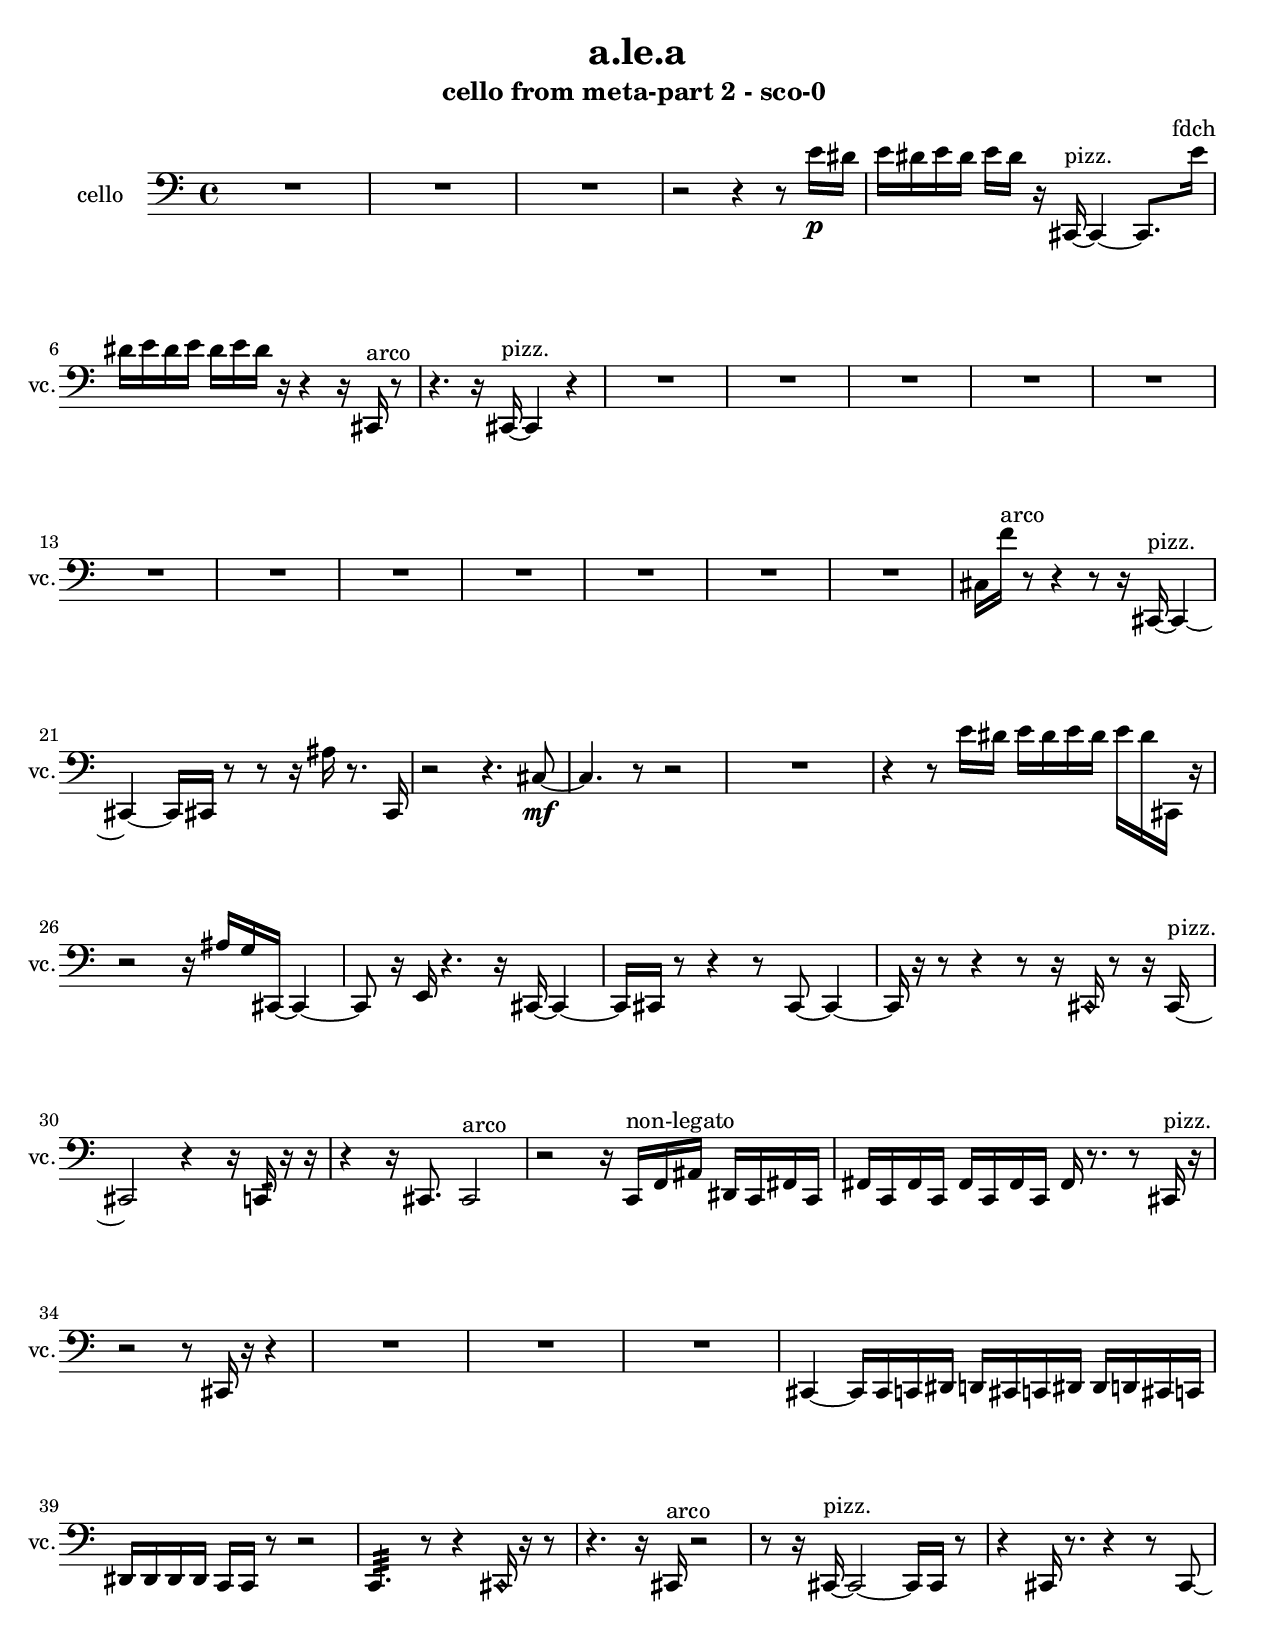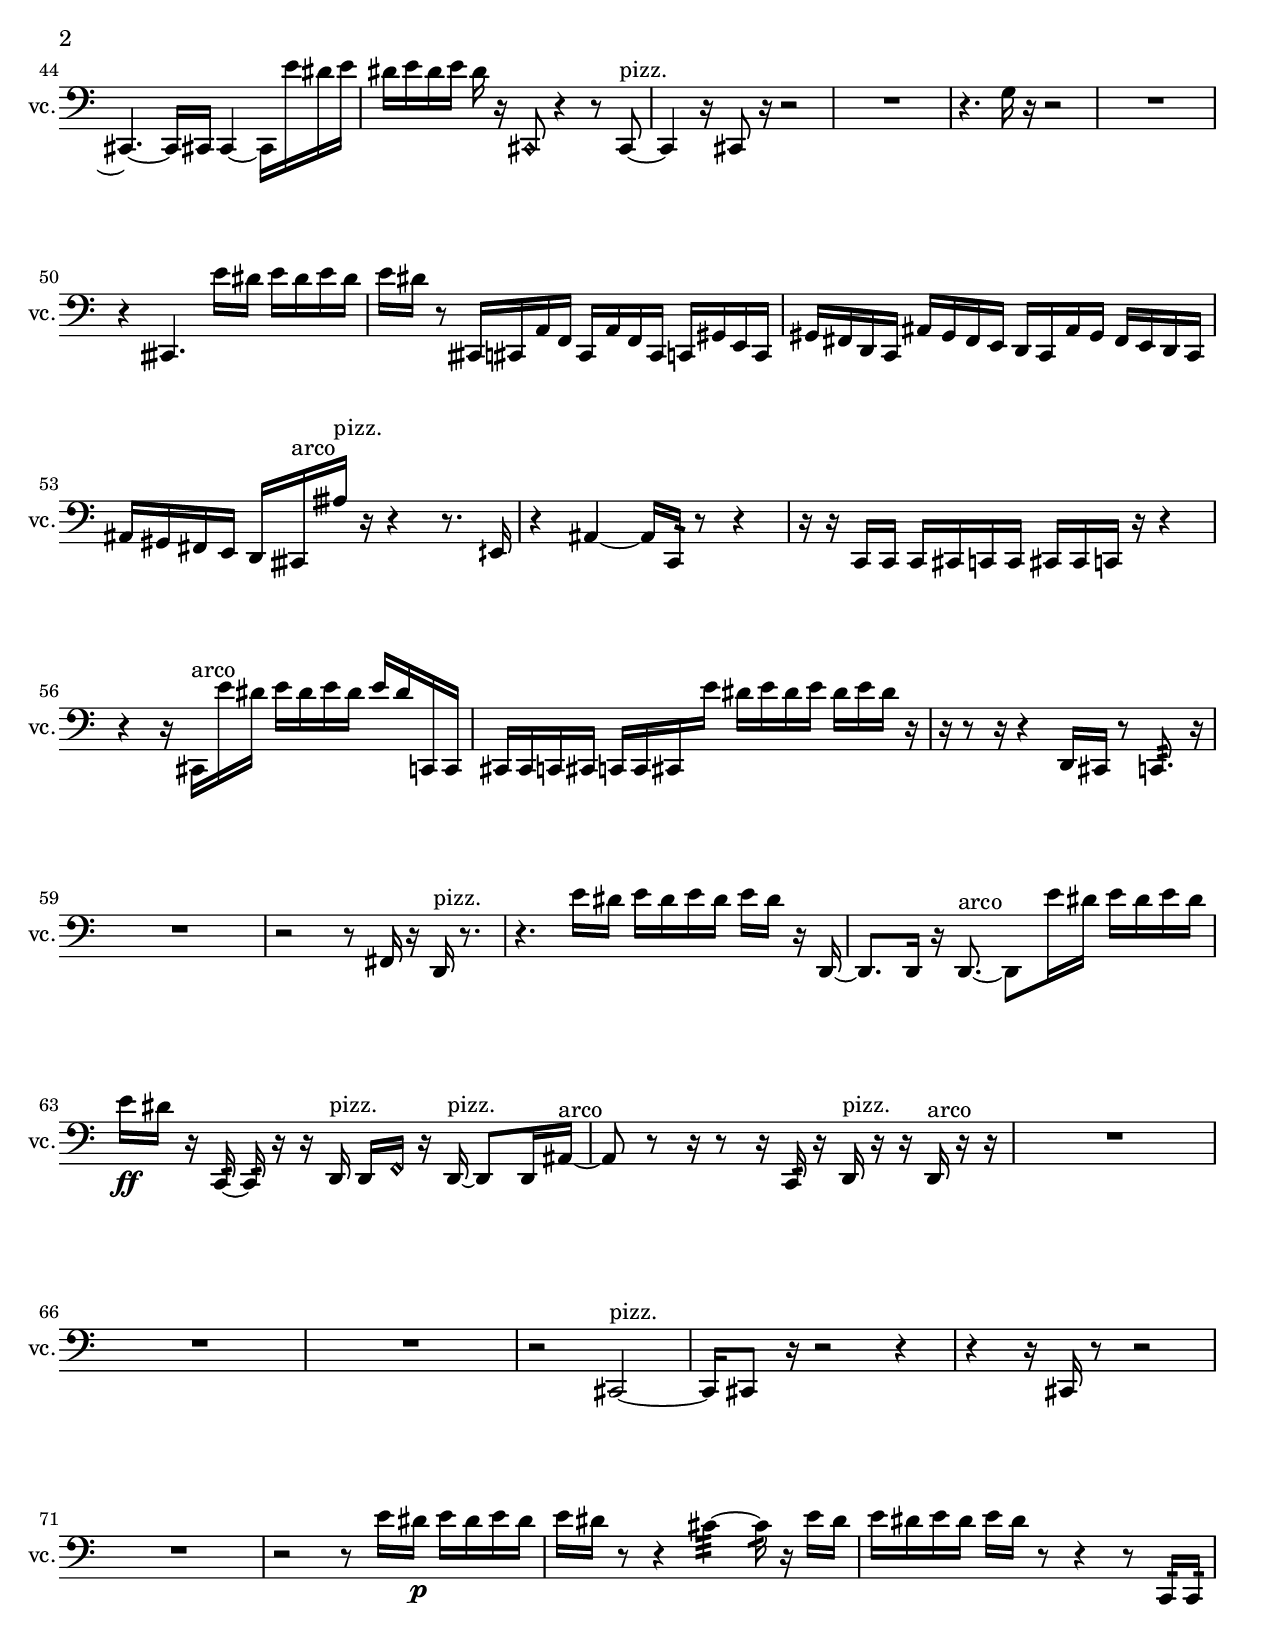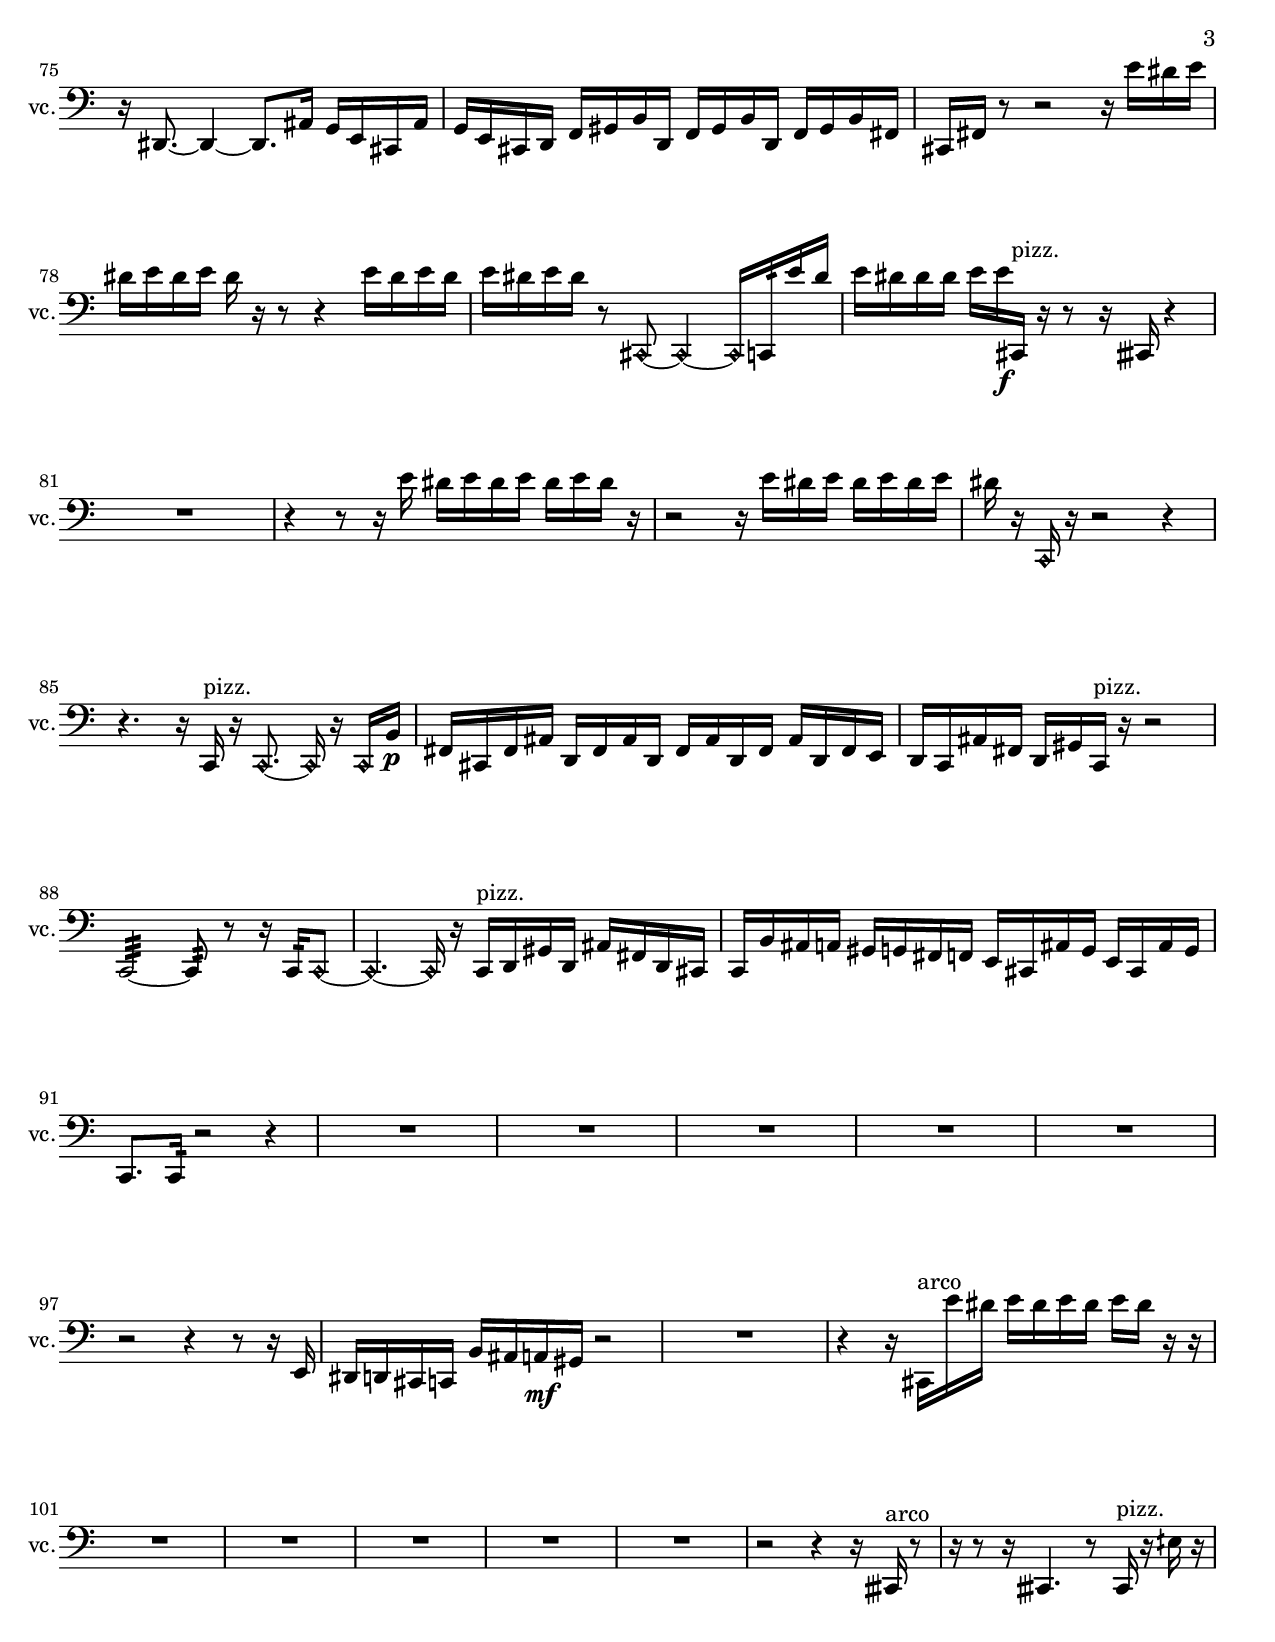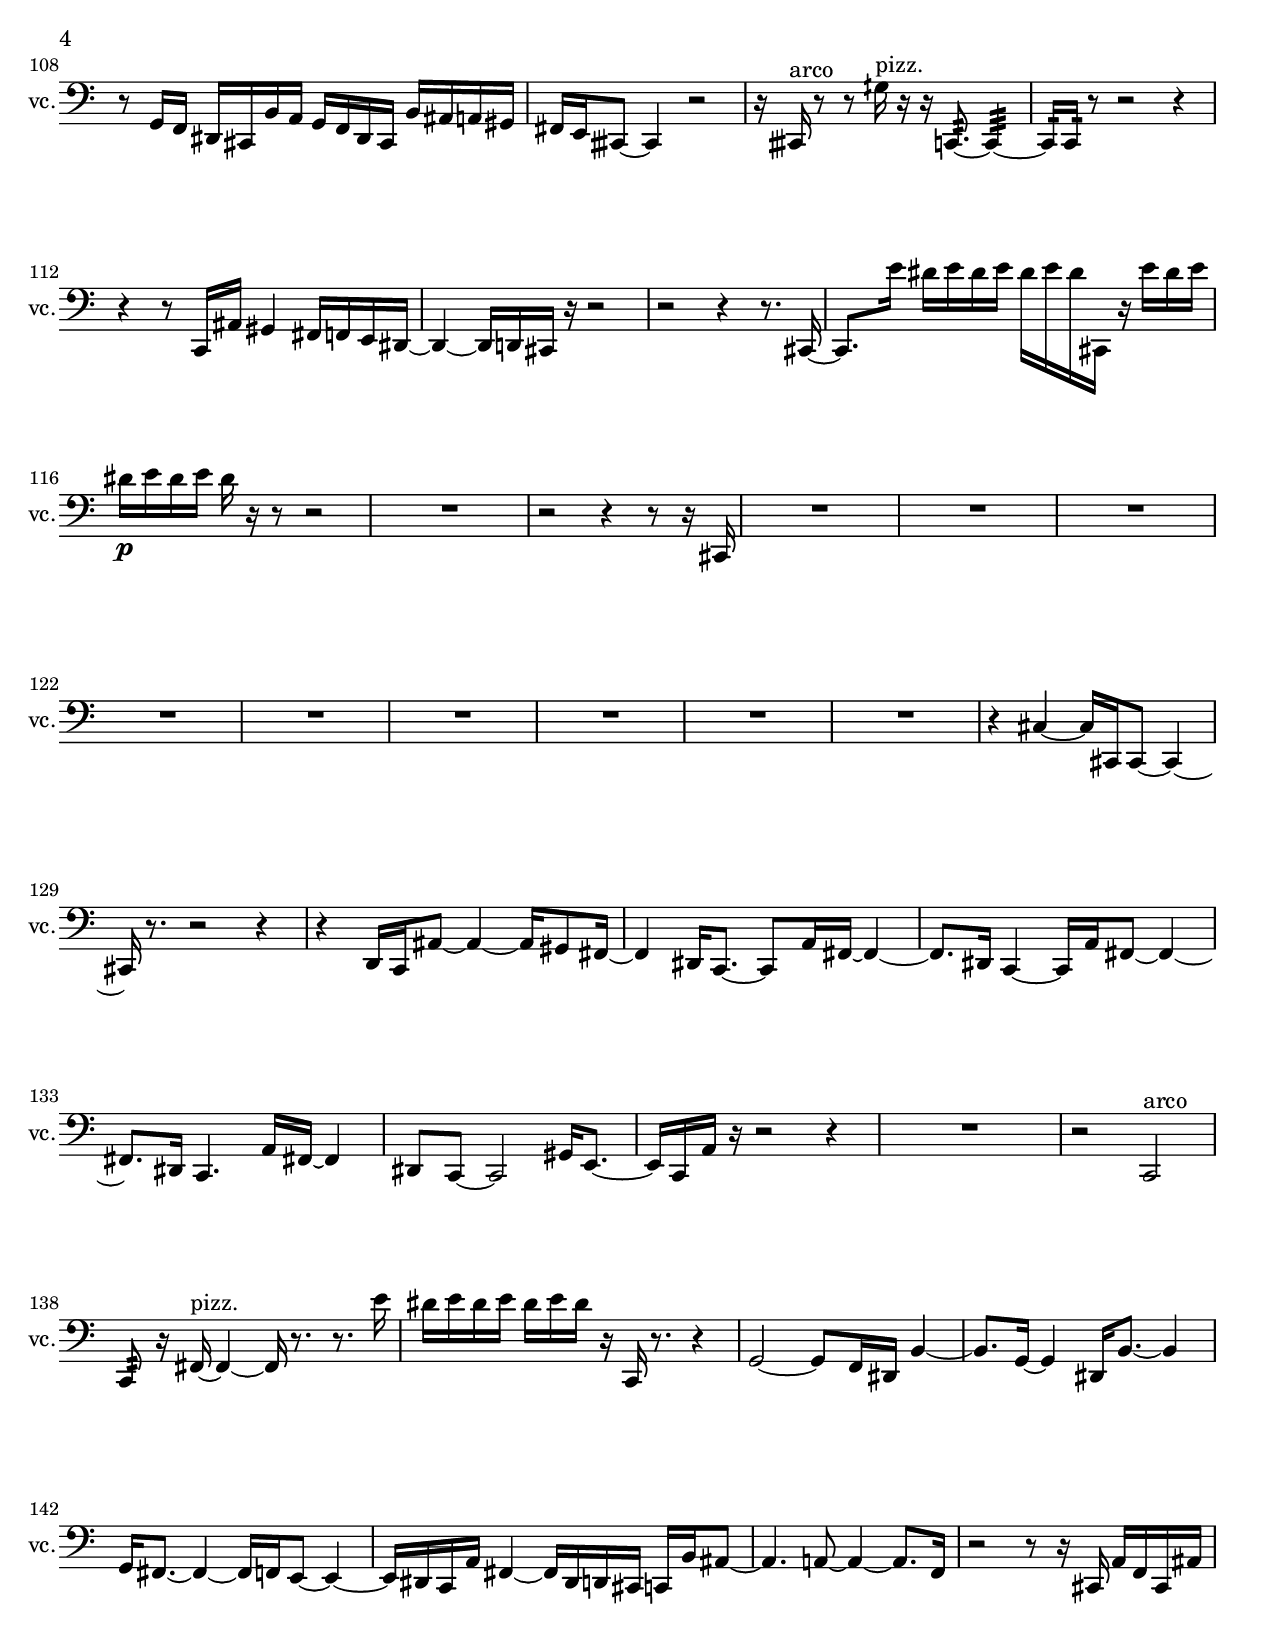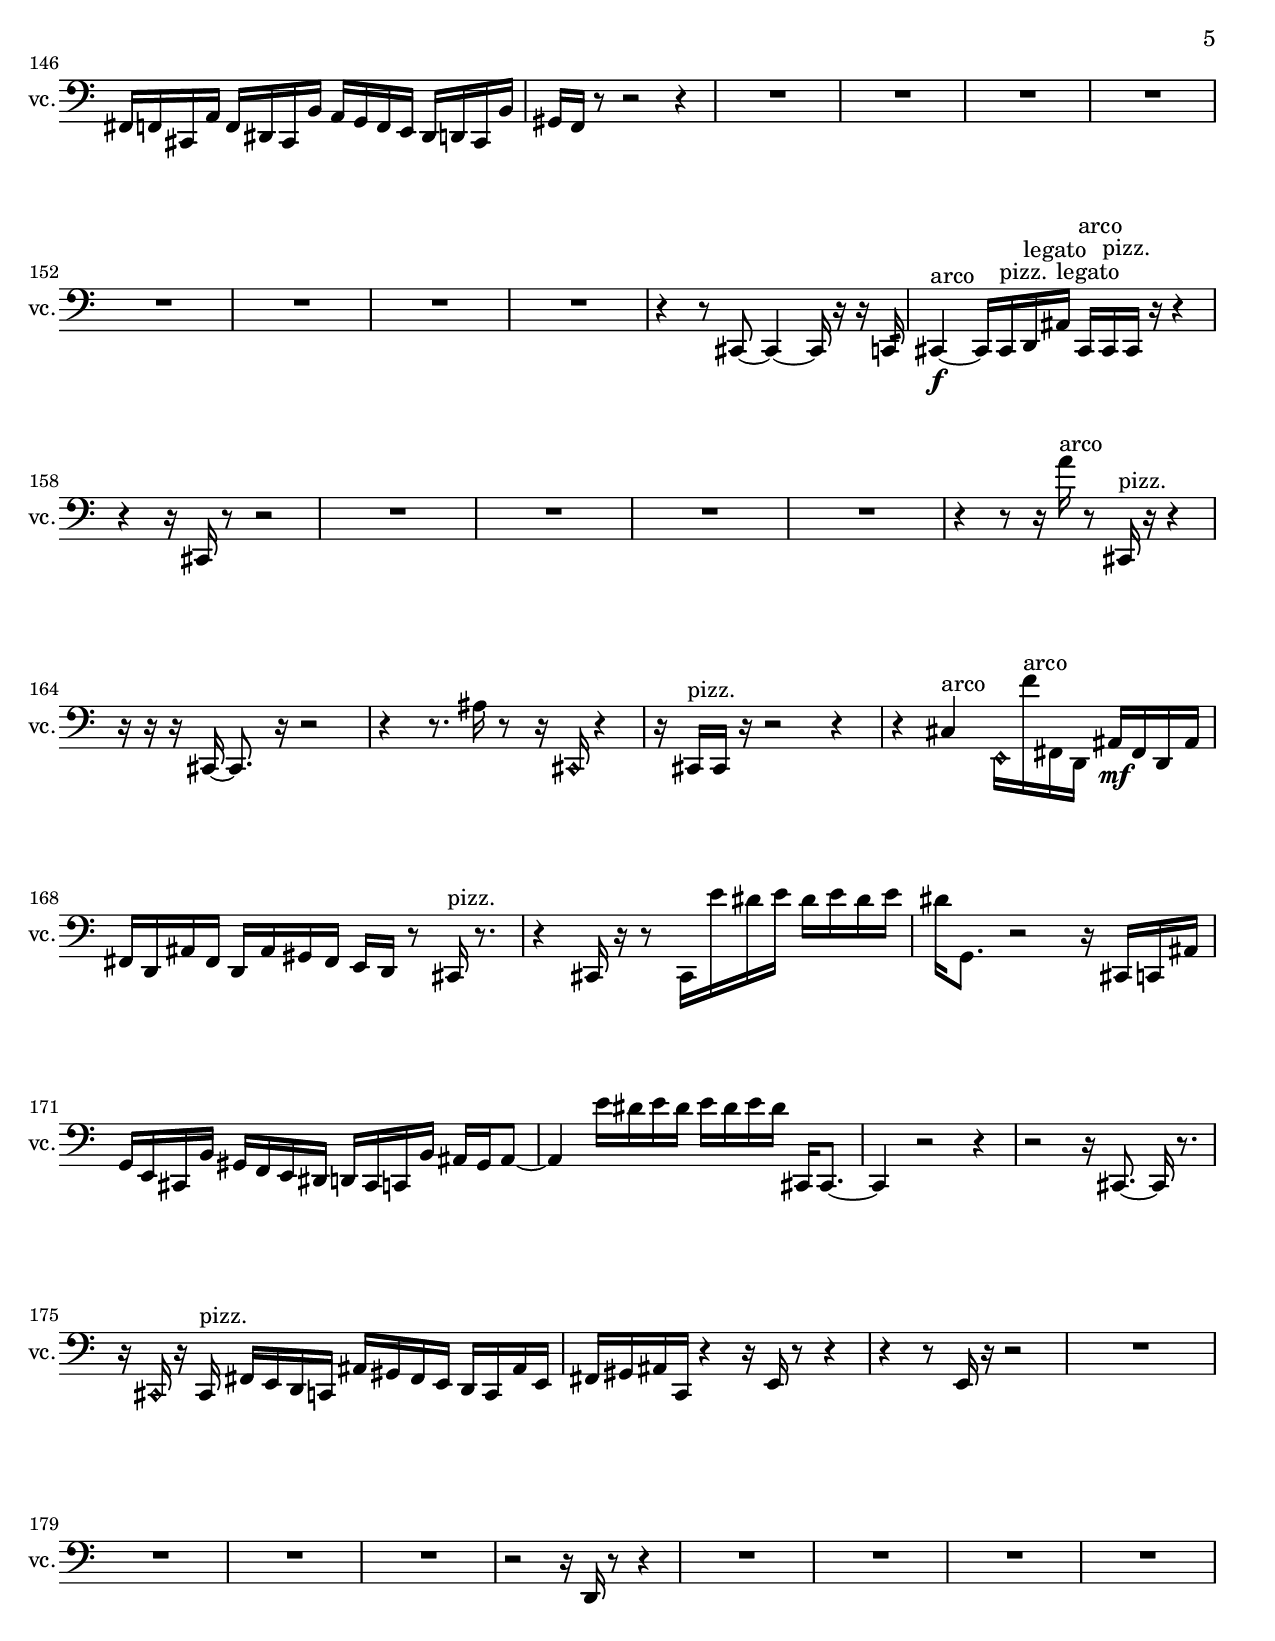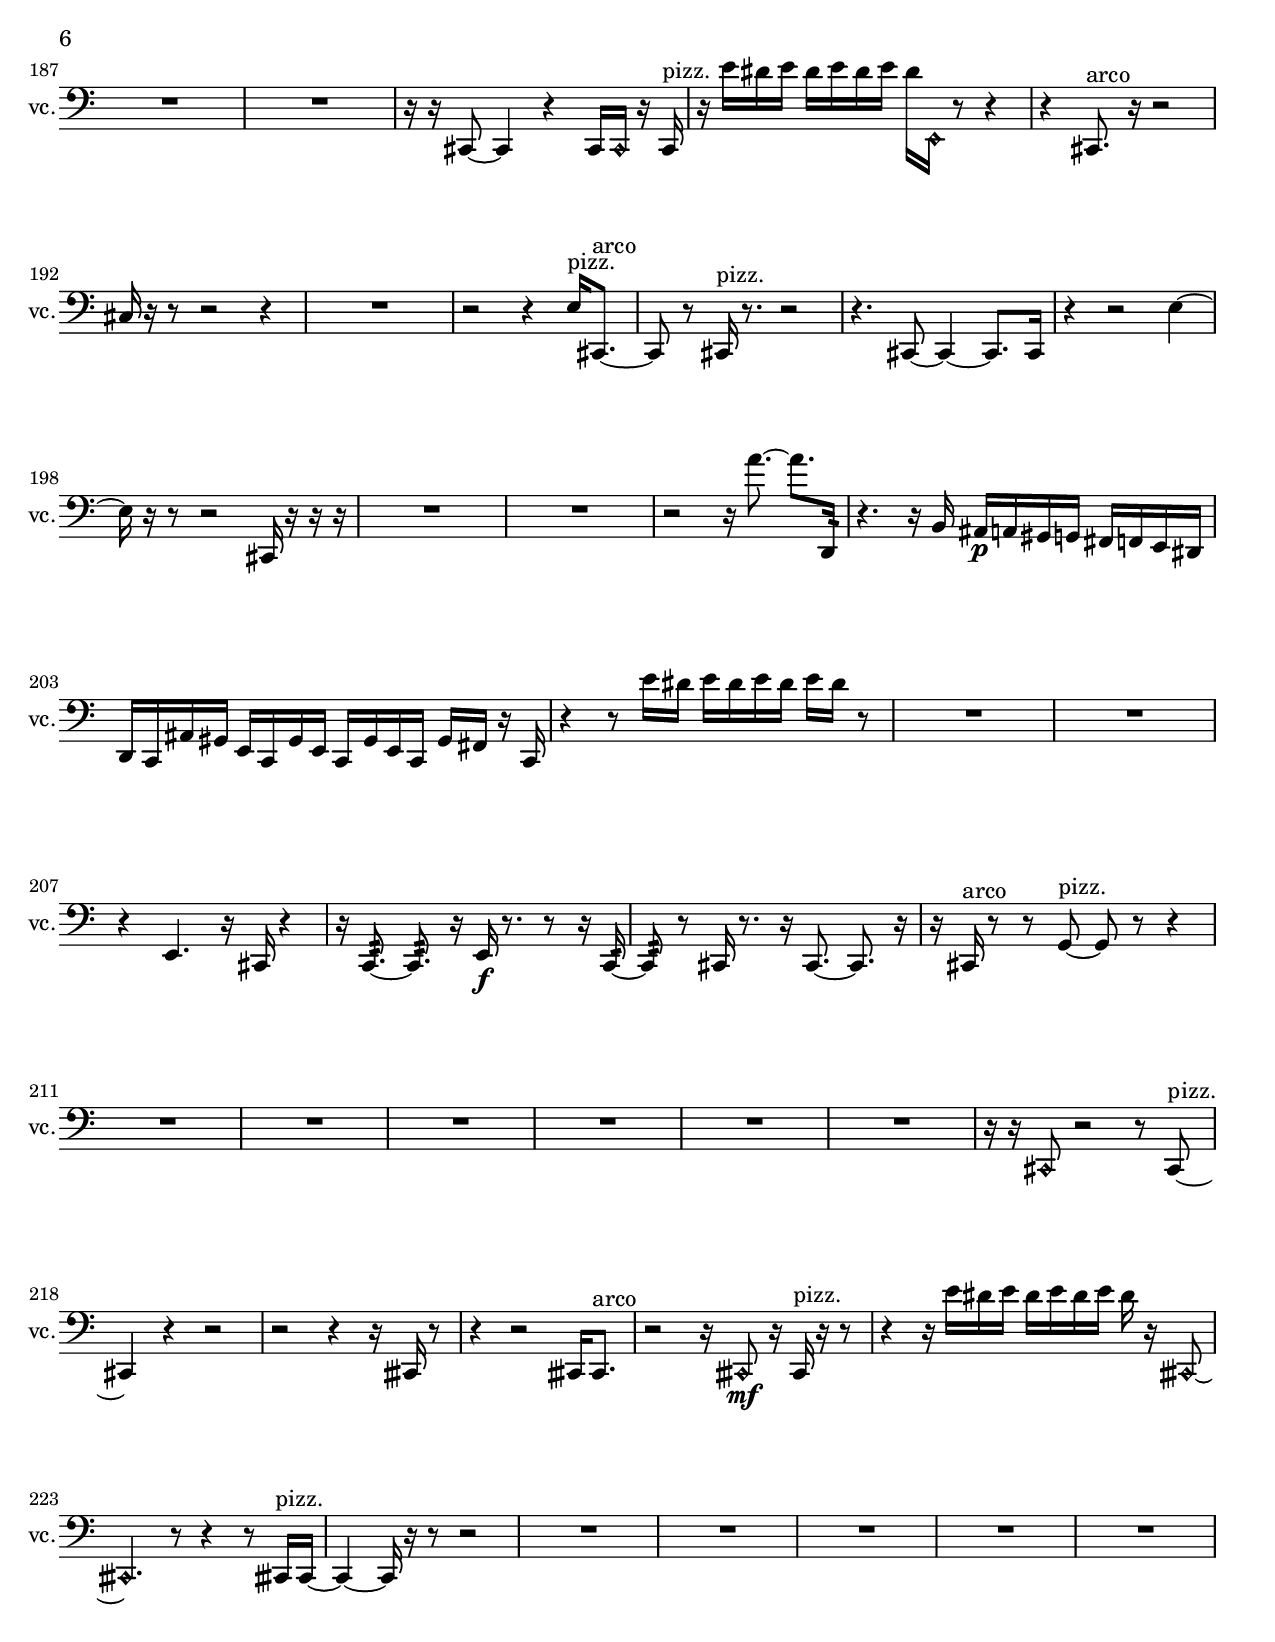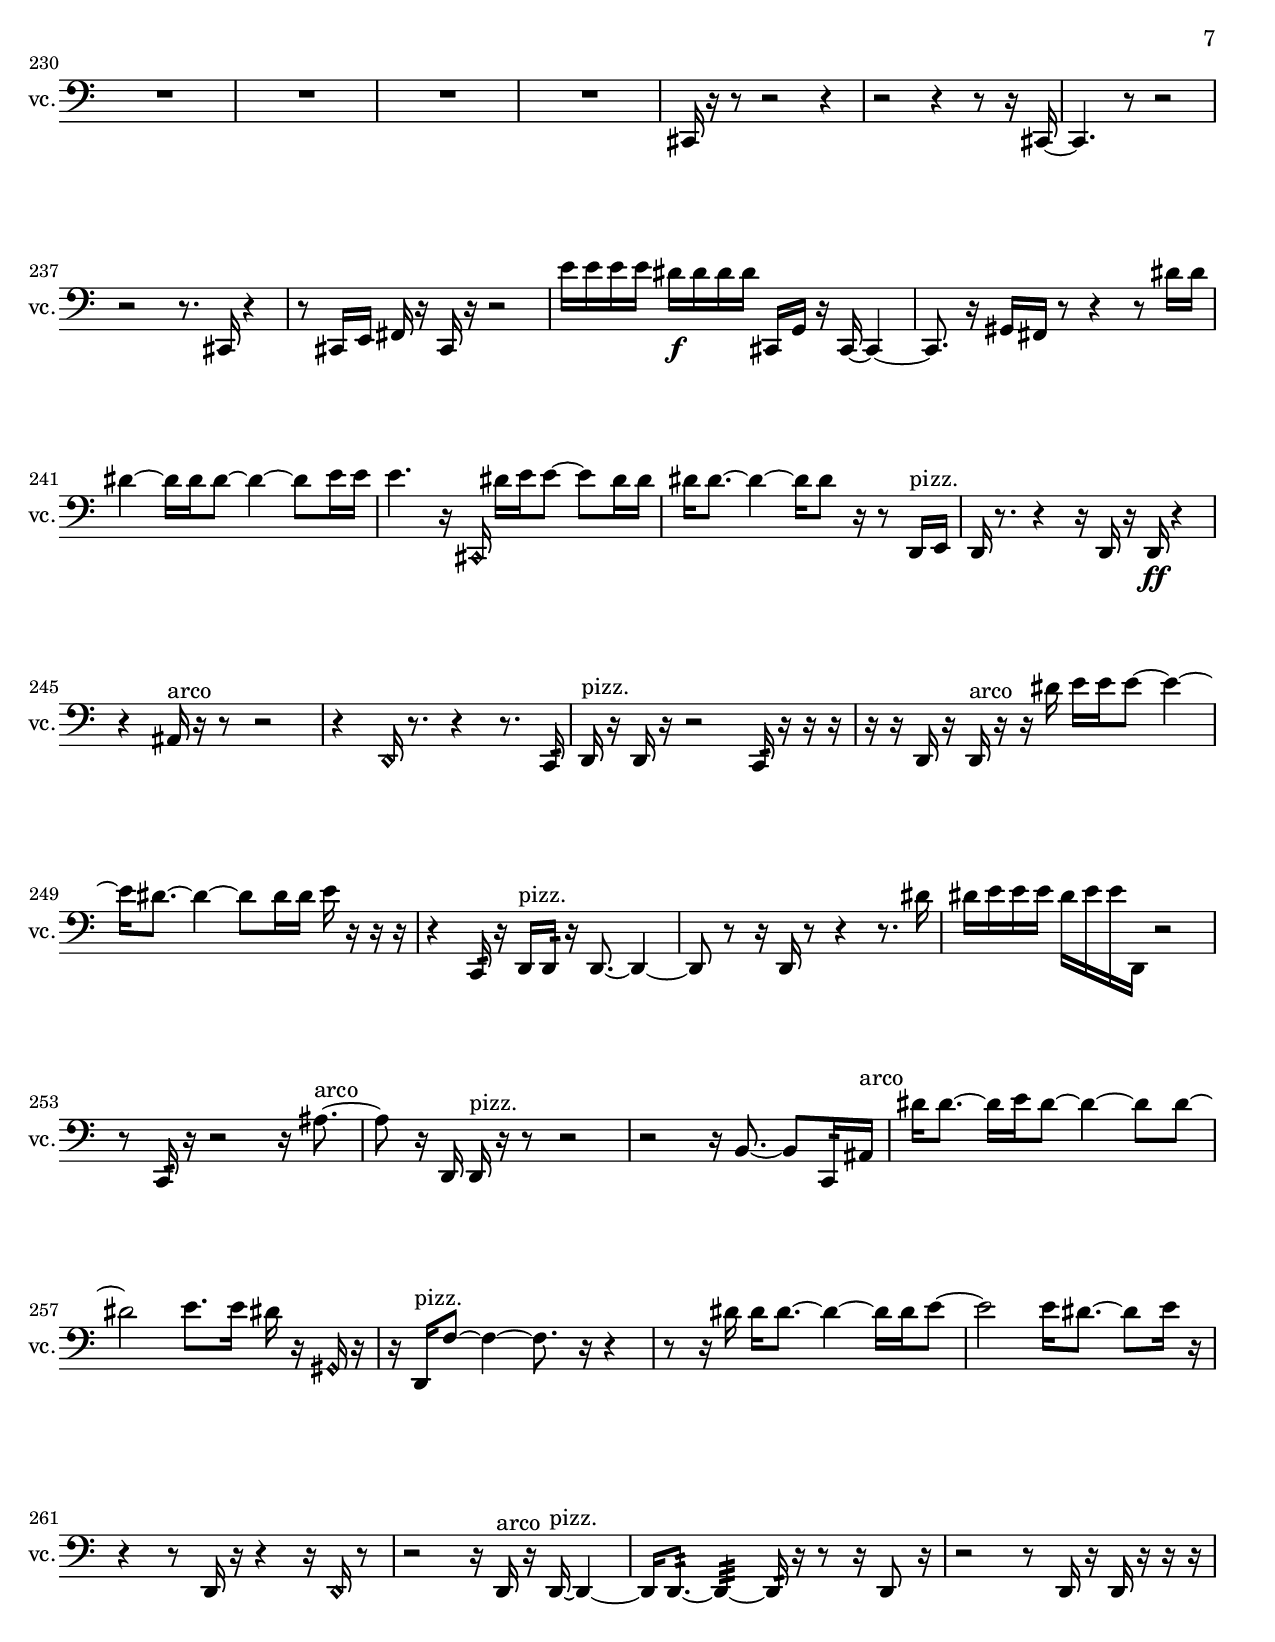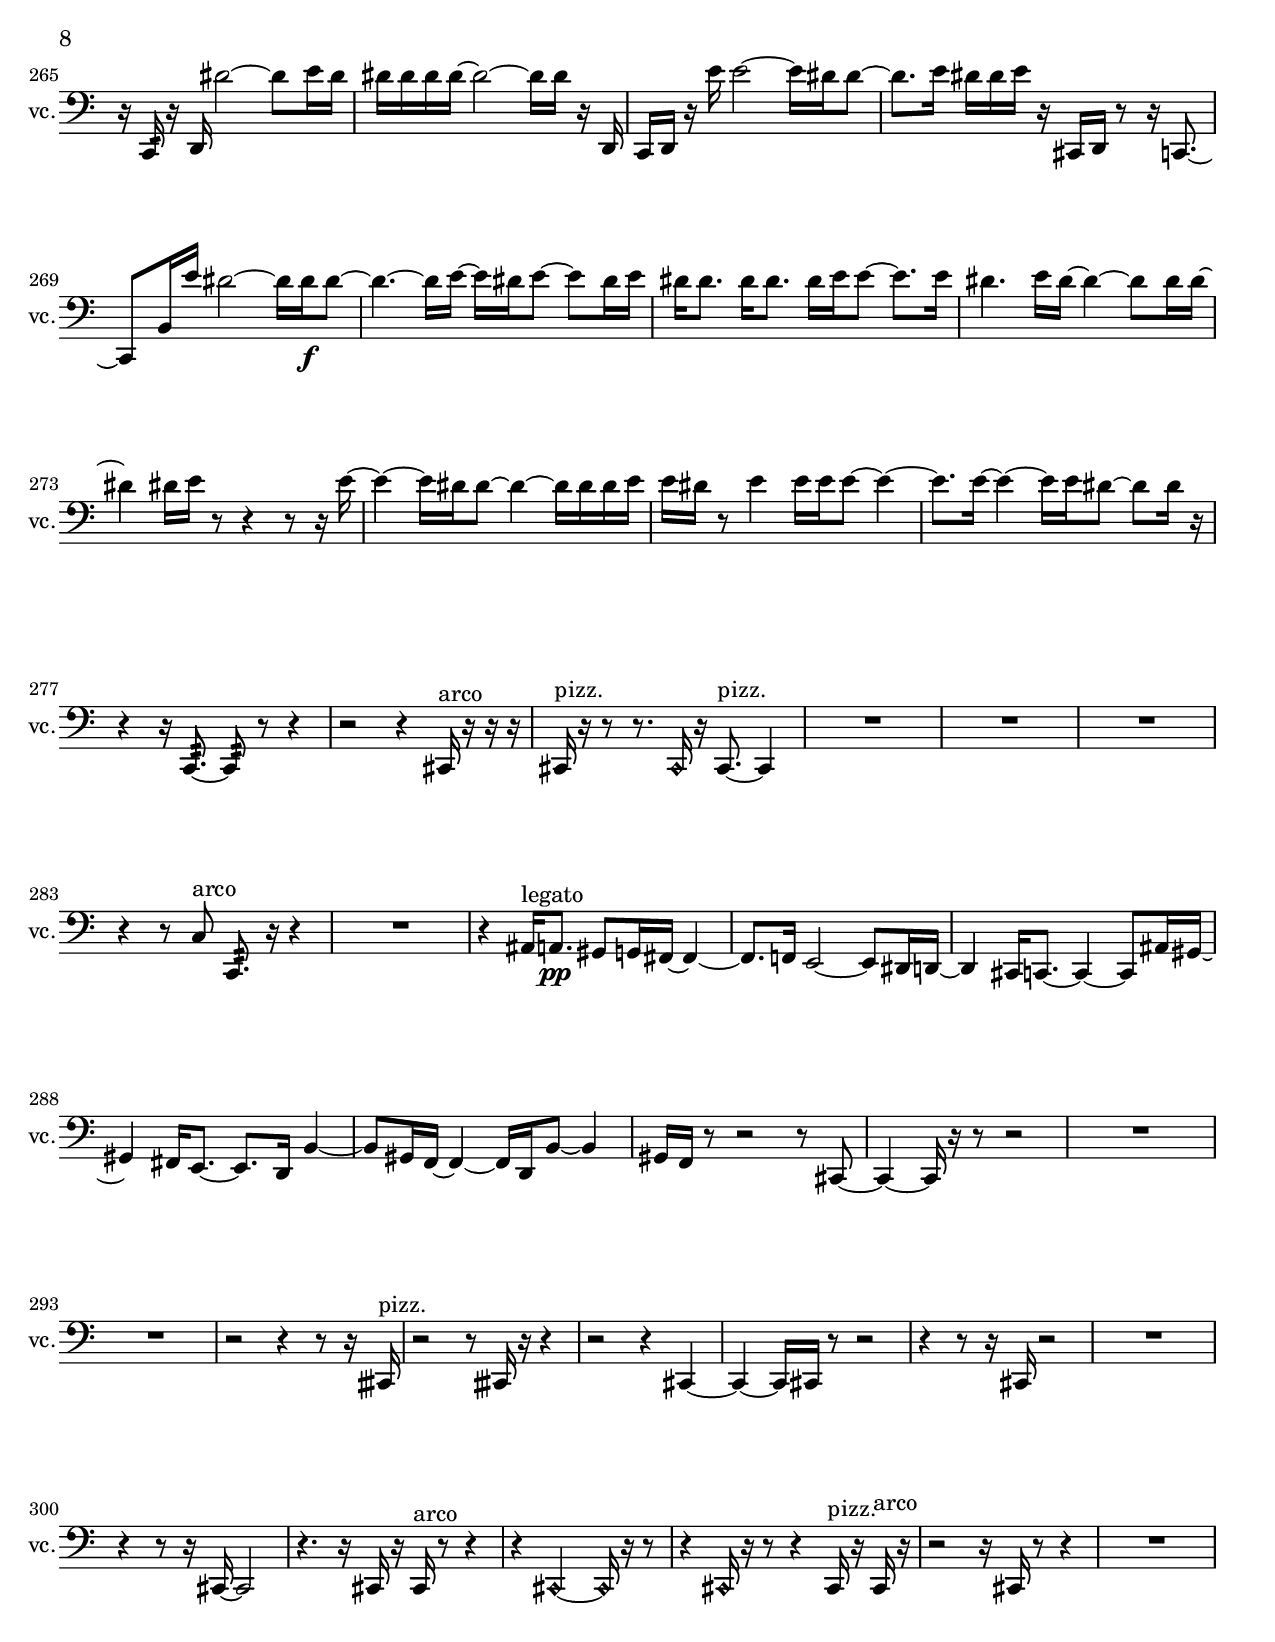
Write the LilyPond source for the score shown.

\version "2.19.56" 

cello_one_part = \relative c' {

  \time 4/4

  \clef bass 
  % ________________________________________bar 1 :
  R1  |
  % ________________________________________bar 2 :
  R1  |
  % ________________________________________bar 3 :
  R1  |
  % ________________________________________bar 4 :
  r2 
  r4 
  r8  e16\p  dis16  |
  % ________________________________________bar 5 :
  e16  dis16  e16  dis16 
  e16  dis16  r16  cis,,16~^\markup {pizz. } 
  cis4~ 
  cis8.  e''16  |
  % ________________________________________bar 6 :
  dis16  e16  dis16  e16 
  dis16  e16  dis16  r16 
  r4 
  r16  cis,,16^\markup {arco }  r8  |
  % ________________________________________bar 7 :
  r4. 
  r16  cis16~^\markup {pizz. } 
  cis4 
  r4  |
  % ________________________________________bar 8 :
  R1  |
  % ________________________________________bar 9 :
  R1  |
  % ________________________________________bar 10 :
  R1  |
  % ________________________________________bar 11 :
  R1  |
  % ________________________________________bar 12 :
  R1  |
  % ________________________________________bar 13 :
  R1  |
  % ________________________________________bar 14 :
  R1  |
  % ________________________________________bar 15 :
  R1  |
  % ________________________________________bar 16 :
  R1  |
  % ________________________________________bar 17 :
  R1  |
  % ________________________________________bar 18 :
  R1  |
  % ________________________________________bar 19 :
  R1  |
  % ________________________________________bar 20 :
  cis'16  f'16^\markup {arco }  r8 
  r4 
  r8  r16  cis,,16~^\markup {pizz. } 
  cis4~  |
  % ________________________________________bar 21 :
  cis4~ 
  cis16  cis16  r8 
  r8  r16  ais''16 
  r8.  cis,,16  |
  % ________________________________________bar 22 :
  r2 
  r4. 
  cis'8~\mf  |
  % ________________________________________bar 23 :
  cis4. 
  r8 
  r2  |
  % ________________________________________bar 24 :
  R1  |
  % ________________________________________bar 25 :
  r4 
  r8  e'16  dis16 
  e16  dis16  e16  dis16 
  e16  dis16  cis,,16  r16  |
  % ________________________________________bar 26 :
  r2 
  r16  ais''16  g16  cis,,16~ 
  cis4~  |
  % ________________________________________bar 27 :
  cis8  r16  e16 
  r4. 
  r16  cis16~ 
  cis4~  |
  % ________________________________________bar 28 :
  cis16  cis16  r8 
  r4 
  r8  cis8~ 
  cis4~  |
  % ________________________________________bar 29 :
  cis16  r16  r8 
  r4 
  r8  r16  \once \override NoteHead.style = #'harmonic cis16 
  r8  r16  cis16~^\markup {pizz. }  |
  % ________________________________________bar 30 :
  cis2 
  r4 
  r16  c16:32  r16  r16  |
  % ________________________________________bar 31 :
  r4 
  r16  cis8. 
  cis2^\markup {arco }  |
  % ________________________________________bar 32 :
  r2 
  r16  c16^\markup {non-legato }  f16  ais16 
  dis,16  c16  fis16  c16  |
  % ________________________________________bar 33 :
  fis16  c16  fis16  c16 
  fis16  c16  fis16  c16 
  fis16  r8. 
  r8  cis16^\markup {pizz. }  r16  |
  % ________________________________________bar 34 :
  r2 
  r8  cis16  r16 
  r4  |
  % ________________________________________bar 35 :
  R1  |
  % ________________________________________bar 36 :
  R1  |
  % ________________________________________bar 37 :
  R1  |
  % ________________________________________bar 38 :
  cis4~ 
  cis16  cis16  c16  dis16 
  d16  cis16  c16  dis16 
  dis16  d16  cis16  c16  |
  % ________________________________________bar 39 :
  dis16  dis16  dis16  dis16 
  c16  c16  r8 
  r2  |
  % ________________________________________bar 40 :
  c4.:32 
  r8 
  r4 
  \once \override NoteHead.style = #'harmonic cis16  r16  r8  |
  % ________________________________________bar 41 :
  r4. 
  r16  cis16^\markup {arco } 
  r2  |
  % ________________________________________bar 42 :
  r8  r16  cis16~^\markup {pizz. } 
  cis2~ 
  cis16  cis16  r8  |
  % ________________________________________bar 43 :
  r4 
  cis16  r8. 
  r4 
  r8  cis8~  |
  % ________________________________________bar 44 :
  cis4.~ 
  cis16  cis16 
  cis4~ 
  cis16  e''16  dis16  e16  |
  % ________________________________________bar 45 :
  dis16  e16  dis16  e16 
  dis16  r16  \once \override NoteHead.style = #'harmonic cis,,8 
  r4 
  r8  cis8~^\markup {pizz. }  |
  % ________________________________________bar 46 :
  cis4 
  r16  cis8  r16 
  r2  |
  % ________________________________________bar 47 :
  R1  |
  % ________________________________________bar 48 :
  r4. 
  g''16  r16 
  r2  |
  % ________________________________________bar 49 :
  R1  |
  % ________________________________________bar 50 :
  r4 
  cisih,,4. 
  e''16  dis16 
  e16  dis16  e16  dis16  |
  % ________________________________________bar 51 :
  e16  dis16  r8 
  cisih,,16  cis16  a'16  f16 
  cis16  a'16  f16  cis16 
  c16  gis'16  e16  c16  |
  % ________________________________________bar 52 :
  gis'16  fis16  d16  c16 
  ais'16  gis16  fis16  e16 
  d16  c16  ais'16  gis16 
  fis16  e16  d16  c16  |
  % ________________________________________bar 53 :
  ais'16  gis16  fis16  e16 
  d16  cisih16^\markup {arco }  aisih''16^\markup {pizz. }  r16 
  r4 
  r8.  eih,16  |
  % ________________________________________bar 54 :
  r4 
  ais4~ 
  ais16  c,16:32  r8 
  r4  |
  % ________________________________________bar 55 :
  r16  r16  c16  c16 
  c16  cis16  c16  c16 
  cis16  cis16  c16  r16 
  r4  |
  % ________________________________________bar 56 :
  r4 
  r16  cis16^\markup {arco }  e''16  dis16 
  e16  dis16  e16  dis16 
  e16  dis16  c,,16  c16  |
  % ________________________________________bar 57 :
  cis16  cis16  c16  cis16 
  c16  c16  cis16  e''16 
  dis16  e16  dis16  e16 
  dis16  e16  dis16  r16  |
  % ________________________________________bar 58 :
  r16  r8  r16 
  r4 
  d,,16  cis16  r8 
  c8.:32  r16  |
  % ________________________________________bar 59 :
  R1  |
  % ________________________________________bar 60 :
  r2 
  r8  fis16  r16 
  d16^\markup {pizz. }  r8.  |
  % ________________________________________bar 61 :
  r4. 
  e''16  dis16 
  e16  dis16  e16  dis16 
  e16  dis16  r16  d,,16~  |
  % ________________________________________bar 62 :
  d8.  d16 
  r16  d8.~^\markup {arco } 
  d8  e''16  dis16 
  e16  dis16  e16  dis16  |
  % ________________________________________bar 63 :
  e16\ff  dis16  r16  c,,16:32~ 
  c16:32  r16  r16  d16^\markup {pizz. } 
  d16  \once \override NoteHead.style = #'harmonic f16  r16  d16~^\markup {pizz. } 
  d8  d16  ais'16~^\markup {arco }  |
  % ________________________________________bar 64 :
  ais8  r8 
  r16  r8  r16 
  c,16:32  r16  d16^\markup {pizz. }  r16 
  r16  d16^\markup {arco }  r16  r16  |
  % ________________________________________bar 65 :
  R1  |
  % ________________________________________bar 66 :
  R1  |
  % ________________________________________bar 67 :
  R1  |
  % ________________________________________bar 68 :
  r2 
  cis2~^\markup {pizz. }  |
  % ________________________________________bar 69 :
  cis16  cis8  r16 
  r2 
  r4  |
  % ________________________________________bar 70 :
  r4 
  r16  cis16  r8 
  r2  |
  % ________________________________________bar 71 :
  R1  |
  % ________________________________________bar 72 :
  r2 
  r8  e''16  dis16\p 
  e16  dis16  e16  dis16  |
  % ________________________________________bar 73 :
  e16  dis16  r8 
  r4 
  cis4:32~ 
  cis16:32  r16  e16  dis16  |
  % ________________________________________bar 74 :
  e16  dis16  e16  dis16 
  e16  dis16  r8 
  r4 
  r8  c,,16:32  c16:32  |
  % ________________________________________bar 75 :
  r16  dis8.~ 
  dis4~ 
  dis8.  ais'16 
  g16  e16  cis16  ais'16  |
  % ________________________________________bar 76 :
  g16  e16  cis16  d16 
  f16  gis16  b16  d,16 
  f16  gis16  b16  d,16 
  f16  gis16  b16  fis16  |
  % ________________________________________bar 77 :
  cis16  fis16  r8 
  r2 
  r16  e''16  dis16  e16  |
  % ________________________________________bar 78 :
  dis16  e16  dis16  e16 
  dis16  r16  r8 
  r4 
  e16  dis16  e16  dis16  |
  % ________________________________________bar 79 :
  e16  dis16  e16  dis16 
  r8  \once \override NoteHead.style = #'harmonic cis,,8~ 
  \once \override NoteHead.style = #'harmonic cis4~ 
  \once \override NoteHead.style = #'harmonic cis16  c16:32  e''16  dis16  |
  % ________________________________________bar 80 :
  e16  dis16  dis16  dis16 
  e16  e16\f  cis,,16^\markup {pizz. }  r16 
  r8  r16  cisih16 
  r4  |
  % ________________________________________bar 81 :
  R1  |
  % ________________________________________bar 82 :
  r4 
  r8  r16  e''16 
  dis16  e16  dis16  e16 
  dis16  e16  dis16  r16  |
  % ________________________________________bar 83 :
  r2 
  r16  e16  dis16  e16 
  dis16  e16  dis16  e16  |
  % ________________________________________bar 84 :
  dis16  r16  \once \override NoteHead.style = #'harmonic c,,16  r16 
  r2 
  r4  |
  % ________________________________________bar 85 :
  r4. 
  r16  c16^\markup {pizz. } 
  r16  \once \override NoteHead.style = #'harmonic c8.~ 
  \once \override NoteHead.style = #'harmonic c16  r16  \once \override NoteHead.style = #'harmonic c16  b'16\p  |
  % ________________________________________bar 86 :
  fis16  cis16  fis16  ais16 
  d,16  fis16  ais16  d,16 
  fis16  ais16  d,16  fis16 
  ais16  d,16  fis16  e16  |
  % ________________________________________bar 87 :
  d16  c16  ais'16  fis16 
  d16  gis16  c,16^\markup {pizz. }  r16 
  r2  |
  % ________________________________________bar 88 :
  c2:32~ 
  c8:32  r8 
  r16  c16:32  \once \override NoteHead.style = #'harmonic c8~  |
  % ________________________________________bar 89 :
  \once \override NoteHead.style = #'harmonic c4.~ 
  \once \override NoteHead.style = #'harmonic c16  r16 
  c16^\markup {pizz. }  d16  gis16  d16 
  ais'16  fis16  d16  cis16  |
  % ________________________________________bar 90 :
  c16  b'16  ais16  a16 
  gis16  g16  fis16  f16 
  e16  cis16  ais'16  g16 
  e16  cis16  ais'16  g16  |
  % ________________________________________bar 91 :
  c,8.  c16:32 
  r2 
  r4  |
  % ________________________________________bar 92 :
  R1  |
  % ________________________________________bar 93 :
  R1  |
  % ________________________________________bar 94 :
  R1  |
  % ________________________________________bar 95 :
  R1  |
  % ________________________________________bar 96 :
  R1  |
  % ________________________________________bar 97 :
  r2 
  r4 
  r8  r16  e16  |
  % ________________________________________bar 98 :
  dis16  d16  cis16  c16 
  b'16  ais16  a16\mf  gis16 
  r2  |
  % ________________________________________bar 99 :
  R1  |
  % ________________________________________bar 100 :
  r4 
  r16  cis,16^\markup {arco }  e''16  dis16 
  e16  dis16  e16  dis16 
  e16  dis16  r16  r16  |
  % ________________________________________bar 101 :
  R1 |
  % ________________________________________bar 2 :
  R1  |
  % ________________________________________bar 3 :
  R1  |
  % ________________________________________bar 4 :
  R1  |
  % ________________________________________bar 5 :
  R1  |
  % ________________________________________bar 6 :
  r2 
  r4 
  r16  cisih,,16^\markup {arco }  r8  |
  % ________________________________________bar 7 :
  r16  r8  r16 
  cisih4. 
  r8 
  cisih16^\markup {pizz. }  r16  eih'16  r16  |
  % ________________________________________bar 8 :
  r8  g,16  f16 
  dis16  cis16  b'16  a16 
  g16  f16  dis16  cis16 
  b'16  ais16  a16  gis16  |
  % ________________________________________bar 9 :
  fis16  e16  cisih8~ 
  cisih4 
  r2  |
  % ________________________________________bar 10 :
  r16  cisih16^\markup {arco }  r8 
  r8  gih''16^\markup {pizz. }  r16 
  r16  c,,8.:32~ 
  c4:32~  |
  % ________________________________________bar 11 :
  c16:32  c16:32  r8 
  r2 
  r4  |
  % ________________________________________bar 12 :
  r4 
  r8  c16  ais'16 
  gis4 
  fis16  f16  e16  dis16~  |
  % ________________________________________bar 13 :
  dis4~ 
  dis16  d16  cis16  r16 
  r2  |
  % ________________________________________bar 14 :
  r2 
  r4 
  r8.  cis16~  |
  % ________________________________________bar 15 :
  cis8.  e''16 
  dis16  e16  dis16  e16 
  dis16  e16  dis16  cis,,16 
  r16  e''16  dis16  e16  |
  % ________________________________________bar 16 :
  dis16\p  e16  dis16  e16 
  dis16  r16  r8 
  r2  |
  % ________________________________________bar 17 :
  R1  |
  % ________________________________________bar 18 :
  r2 
  r4 
  r8  r16  cis,,16  |
  % ________________________________________bar 19 :
  R1  |
  % ________________________________________bar 20 :
  R1  |
  % ________________________________________bar 21 :
  R1  |
  % ________________________________________bar 22 :
  R1  |
  % ________________________________________bar 23 :
  R1  |
  % ________________________________________bar 24 :
  R1  |
  % ________________________________________bar 25 :
  R1  |
  % ________________________________________bar 26 :
  R1  |
  % ________________________________________bar 27 :
  R1  |
  % ________________________________________bar 28 :
  r4 
  cis'4~ 
  cis16  cis,16  cis8~ 
  cis4~  |
  % ________________________________________bar 29 :
  cis16  r8. 
  r2 
  r4  |
  % ________________________________________bar 30 :
  r4 
  d16  c16  ais'8~ 
  ais4~ 
  ais16  gis8  fis16~  |
  % ________________________________________bar 31 :
  fis4 
  dis16  c8.~ 
  c8  a'16  fis16~ 
  fis4~  |
  % ________________________________________bar 32 :
  fis8.  dis16 
  c4~ 
  c16  a'16  fis8~ 
  fis4~  |
  % ________________________________________bar 33 :
  fis8.  dis16 
  c4. 
  a'16  fis16~ 
  fis4  |
  % ________________________________________bar 34 :
  dis8  c8~ 
  c2 
  gis'16  e8.~  |
  % ________________________________________bar 35 :
  e16  c16  a'16  r16 
  r2 
  r4  |
  % ________________________________________bar 36 :
  R1  |
  % ________________________________________bar 37 :
  r2 
  c,2^\markup {arco }  |
  % ________________________________________bar 38 :
  c8:32  r16  fis16~^\markup {pizz. } 
  fis4~ 
  fis16  r8. 
  r8.  e''16  |
  % ________________________________________bar 39 :
  dis16  e16  dis16  e16 
  dis16  e16  dis16  r16 
  c,,16  r8. 
  r4  |
  % ________________________________________bar 40 :
  g'2~ 
  g8  f16  dis16 
  b'4~  |
  % ________________________________________bar 41 :
  b8.  g16~ 
  g4 
  dis16  b'8.~ 
  b4  |
  % ________________________________________bar 42 :
  g16  fis8.~ 
  fis4~ 
  fis16  f16  e8~ 
  e4~  |
  % ________________________________________bar 43 :
  e16  dis16  c16  a'16 
  fis4~ 
  fis16  dis16  d16  cis16 
  c16  b'16  ais8~  |
  % ________________________________________bar 44 :
  ais4. 
  a8~ 
  a4~ 
  a8.  f16  |
  % ________________________________________bar 45 :
  r2 
  r8  r16  cis16 
  a'16  f16  cis16  ais'16  |
  % ________________________________________bar 46 :
  fis16  f16  cis16  a'16 
  f16  dis16  cis16  b'16 
  a16  g16  f16  e16 
  dis16  d16  cis16  b'16  |
  % ________________________________________bar 47 :
  gis16  f16  r8 
  r2 
  r4  |
  % ________________________________________bar 48 :
  R1  |
  % ________________________________________bar 49 :
  R1  |
  % ________________________________________bar 50 :
  R1  |
  % ________________________________________bar 51 :
  R1  |
  % ________________________________________bar 52 :
  R1  |
  % ________________________________________bar 53 :
  R1  |
  % ________________________________________bar 54 :
  R1  |
  % ________________________________________bar 55 :
  R1  |
  % ________________________________________bar 56 :
  r4 
  r8  cis8~ 
  cis4~ 
  cis16  r16  r16  c16:32  |
  % ________________________________________bar 57 :
  cis4~\f^\markup {arco } 
  cis16  cis16^\markup {pizz. }  d16^\markup {legato }  ais'16^\markup {legato } 
  cis,16^\markup {arco }  cis16^\markup {pizz. }  cis16  r16 
  r4  |
  % ________________________________________bar 58 :
  r4 
  r16  cis16  r8 
  r2  |
  % ________________________________________bar 59 :
  R1  |
  % ________________________________________bar 60 :
  R1  |
  % ________________________________________bar 61 :
  R1  |
  % ________________________________________bar 62 :
  R1  |
  % ________________________________________bar 63 :
  r4 
  r8  r16  a'''16^\markup {arco } 
  r8  cis,,,16^\markup {pizz. }  r16 
  r4  |
  % ________________________________________bar 64 :
  r16  r16  r16  cis16~ 
  cis8.  r16 
  r2  |
  % ________________________________________bar 65 :
  r4 
  r8.  ais''16 
  r8  r16  \once \override NoteHead.style = #'harmonic cis,,16 
  r4  |
  % ________________________________________bar 66 :
  r16  cis16^\markup {pizz. }  cis16  r16 
  r2 
  r4  |
  % ________________________________________bar 67 :
  r4 
  cis'4^\markup {arco } 
  \once \override NoteHead.style = #'harmonic e,16  f''16^\markup {arco }  fis,,16  d16 
  ais'16\mf  fis16  d16  ais'16  |
  % ________________________________________bar 68 :
  fis16  d16  ais'16  fis16 
  d16  ais'16  gis16  fis16 
  e16  d16  r8 
  cis16^\markup {pizz. }  r8.  |
  % ________________________________________bar 69 :
  r4 
  cis16  r16  r8 
  cis16  e''16  dis16  e16 
  dis16  e16  dis16  e16  |
  % ________________________________________bar 70 :
  dis16  g,,8. 
  r2 
  r16  cis,16  c16  ais'16  |
  % ________________________________________bar 71 :
  g16  e16  cis16  b'16 
  gis16  f16  e16  dis16 
  d16  cis16  c16  b'16 
  ais16  gis16  ais8~  |
  % ________________________________________bar 72 :
  ais4 
  e''16  dis16  e16  dis16 
  e16  dis16  e16  dis16 
  cis,,16  cis8.~  |
  % ________________________________________bar 73 :
  cis4 
  r2 
  r4  |
  % ________________________________________bar 74 :
  r2 
  r16  cis8.~ 
  cis16  r8.  |
  % ________________________________________bar 75 :
  r16  \once \override NoteHead.style = #'harmonic cis16  r16  cis16^\markup {pizz. } 
  fis16  e16  d16  c16 
  ais'16  gis16  fis16  e16 
  d16  c16  ais'16  e16  |
  % ________________________________________bar 76 :
  fis16  gis16  ais16  c,16 
  r4 
  r16  e16  r8 
  r4  |
  % ________________________________________bar 77 :
  r4 
  r8  e16  r16 
  r2  |
  % ________________________________________bar 78 :
  R1  |
  % ________________________________________bar 79 :
  R1  |
  % ________________________________________bar 80 :
  R1  |
  % ________________________________________bar 81 :
  R1  |
  % ________________________________________bar 82 :
  r2 
  r16  d16  r8 
  r4  |
  % ________________________________________bar 83 :
  R1  |
  % ________________________________________bar 84 :
  R1  |
  % ________________________________________bar 85 :
  R1  |
  % ________________________________________bar 86 :
  R1 |
  % ________________________________________bar 2 :
  R1  |
  % ________________________________________bar 3 :
  R1  |
  % ________________________________________bar 4 :
  r16  r16  cis8~ 
  cis4 
  r4 
  cis16  \once \override NoteHead.style = #'harmonic cis16  r16  cis16^\markup {pizz. }  |
  % ________________________________________bar 5 :
  r16  e''16  dis16  e16 
  dis16  e16  dis16  e16 
  dis16  \once \override NoteHead.style = #'harmonic e,,16  r8 
  r4  |
  % ________________________________________bar 6 :
  r4 
  cis8.^\markup {arco }  r16 
  r2  |
  % ________________________________________bar 7 :
  cis'16  r16  r8 
  r2 
  r4  |
  % ________________________________________bar 8 :
  R1  |
  % ________________________________________bar 9 :
  r2 
  r4 
  e16^\markup {pizz. }  cis,8.~^\markup {arco }  |
  % ________________________________________bar 10 :
  cis8  r8 
  cis16^\markup {pizz. }  r8. 
  r2  |
  % ________________________________________bar 11 :
  r4. 
  cis8~ 
  cis4~ 
  cis8.  cis16  |
  % ________________________________________bar 12 :
  r4 
  r2 
  e'4~  |
  % ________________________________________bar 13 :
  e16  r16  r8 
  r2 
  cis,16  r16  r16  r16  |
  % ________________________________________bar 14 :
  R1  |
  % ________________________________________bar 15 :
  R1  |
  % ________________________________________bar 16 :
  r2 
  r16  a'''8.~ 
  a8.  d,,,16:32  |
  % ________________________________________bar 17 :
  r4. 
  r16  b'16 
  ais16\p  a16  gis16  g16 
  fis16  f16  e16  dis16  |
  % ________________________________________bar 18 :
  d16  c16  ais'16  gis16 
  e16  c16  gis'16  e16 
  c16  gis'16  e16  c16 
  gis'16  fis16  r16  c16  |
  % ________________________________________bar 19 :
  r4 
  r8  e''16  dis16 
  e16  dis16  e16  dis16 
  e16  dis16  r8  |
  % ________________________________________bar 20 :
  R1  |
  % ________________________________________bar 21 :
  R1  |
  % ________________________________________bar 22 :
  r4 
  e,,4. 
  r16  cis16 
  r4  |
  % ________________________________________bar 23 :
  r16  c8.:32~ 
  c8.:32  r16 
  e16\f  r8. 
  r8  r16  c16:32~  |
  % ________________________________________bar 24 :
  c8:32  r8 
  cis16  r8. 
  r16  cis8.~ 
  cis8.  r16  |
  % ________________________________________bar 25 :
  r16  cis16^\markup {arco }  r8 
  r8  g'8~^\markup {pizz. } 
  g8  r8 
  r4  |
  % ________________________________________bar 26 :
  R1  |
  % ________________________________________bar 27 :
  R1  |
  % ________________________________________bar 28 :
  R1  |
  % ________________________________________bar 29 :
  R1  |
  % ________________________________________bar 30 :
  R1  |
  % ________________________________________bar 31 :
  R1  |
  % ________________________________________bar 32 :
  r16  r16  \once \override NoteHead.style = #'harmonic cis,8 
  r2 
  r8  cis8~^\markup {pizz. }  |
  % ________________________________________bar 33 :
  cis4 
  r4 
  r2  |
  % ________________________________________bar 34 :
  r2 
  r4 
  r16  cisih16  r8  |
  % ________________________________________bar 35 :
  r4 
  r2 
  cisih16  cisih8.^\markup {arco }  |
  % ________________________________________bar 36 :
  r2 
  r16  \once \override NoteHead.style = #'harmonic cisih8\mf  r16 
  cisih16^\markup {pizz. }  r16  r8  |
  % ________________________________________bar 37 :
  r4 
  r16  e''16  dis16  e16 
  dis16  e16  dis16  e16 
  dis16  r16  \once \override NoteHead.style = #'harmonic cisih,,8~  |
  % ________________________________________bar 38 :
  \once \override NoteHead.style = #'harmonic cisih4. 
  r8 
  r4 
  r8  cisih16^\markup {pizz. }  cisih16~  |
  % ________________________________________bar 39 :
  cisih4~ 
  cisih16  r16  r8 
  r2  |
  % ________________________________________bar 40 :
  R1  |
  % ________________________________________bar 41 :
  R1  |
  % ________________________________________bar 42 :
  R1  |
  % ________________________________________bar 43 :
  R1  |
  % ________________________________________bar 44 :
  R1  |
  % ________________________________________bar 45 :
  R1  |
  % ________________________________________bar 46 :
  R1  |
  % ________________________________________bar 47 :
  R1  |
  % ________________________________________bar 48 :
  R1  |
  % ________________________________________bar 49 :
  cis16  r16  r8 
  r2 
  r4  |
  % ________________________________________bar 50 :
  r2 
  r4 
  r8  r16  cis16~  |
  % ________________________________________bar 51 :
  cis4. 
  r8 
  r2  |
  % ________________________________________bar 52 :
  r2 
  r8.  cis16 
  r4  |
  % ________________________________________bar 53 :
  r8  cis16  e16 
  fis16  r16  cis16  r16 
  r2  |
  % ________________________________________bar 54 :
  e''16  e16  e16  e16 
  dis16\f  dis16  dis16  dis16 
  cis,,16  g'16  r16  cis,16~ 
  cis4~  |
  % ________________________________________bar 55 :
  cis8.  r16 
  gis'16  fis16  r8 
  r4 
  r8  dis''16  dis16  |
  % ________________________________________bar 56 :
  dis4~ 
  dis16  dis16  dis8~ 
  dis4~ 
  dis8  e16  e16  |
  % ________________________________________bar 57 :
  e4. 
  r16  \once \override NoteHead.style = #'harmonic cis,,16 
  dis''16  e16  e8~ 
  e8  dis16  dis16  |
  % ________________________________________bar 58 :
  dis16  dis8.~ 
  dis4~ 
  dis16  dis8  r16 
  r8  d,,16^\markup {pizz. }  e16  |
  % ________________________________________bar 59 :
  d16  r8. 
  r4 
  r16  d16  r16  d16\ff 
  r4  |
  % ________________________________________bar 60 :
  r4 
  ais'16^\markup {arco }  r16  r8 
  r2  |
  % ________________________________________bar 61 :
  r4 
  \once \override NoteHead.style = #'harmonic d,16  r8. 
  r4 
  r8.  c16:32  |
  % ________________________________________bar 62 :
  d16^\markup {pizz. }  r16  d16  r16 
  r2 
  c16:32  r16  r16  r16  |
  % ________________________________________bar 63 :
  r16  r16  d16  r16 
  d16^\markup {arco }  r16  r16  dis''16 
  e16  e16  e8~ 
  e4~  |
  % ________________________________________bar 64 :
  e16  dis8.~ 
  dis4~ 
  dis8  dis16  dis16 
  e16  r16  r16  r16  |
  % ________________________________________bar 65 :
  r4 
  c,,16:32  r16  d16^\markup {pizz. }  d16:32 
  r16  d8.~ 
  d4~  |
  % ________________________________________bar 66 :
  d8  r8 
  r16  d16  r8 
  r4 
  r8.  dis''16  |
  % ________________________________________bar 67 :
  dis16  e16  e16  e16 
  dis16  e16  e16  d,,16 
  r2  |
  % ________________________________________bar 68 :
  r8  c16:32  r16 
  r2 
  r16  ais''8.~^\markup {arco }  |
  % ________________________________________bar 69 :
  ais8  r16  d,,16 
  d16^\markup {pizz. }  r16  r8 
  r2  |
  % ________________________________________bar 70 :
  r2 
  r16  b'8.~ 
  b8  c,16:32  ais'16^\markup {arco }  |
  % ________________________________________bar 71 :
  dis'16  dis8.~ 
  dis16  e16  dis8~ 
  dis4~ 
  dis8  dis8~  |
  % ________________________________________bar 72 :
  dis2 
  e8.  e16 
  dis16  r16  \once \override NoteHead.style = #'harmonic gis,,16  r16  |
  % ________________________________________bar 73 :
  r16  d16^\markup {pizz. }  f'8~ 
  f4~ 
  f8.  r16 
  r4  |
  % ________________________________________bar 74 :
  r8  r16  dis'16 
  dis16  dis8.~ 
  dis4~ 
  dis16  dis16  e8~  |
  % ________________________________________bar 75 :
  e2 
  e16  dis8.~ 
  dis8  e16  r16  |
  % ________________________________________bar 76 :
  r4 
  r8  d,,16  r16 
  r4 
  r16  \once \override NoteHead.style = #'harmonic d16  r8  |
  % ________________________________________bar 77 :
  r2 
  r16  d16^\markup {arco }  r16  d16~^\markup {pizz. } 
  d4~  |
  % ________________________________________bar 78 :
  d16  d8.:32~ 
  d4:32~ 
  d16:32  r16  r8 
  r16  d8  r16  |
  % ________________________________________bar 79 :
  r2 
  r8  d16  r16 
  d16  r16  r16  r16  |
  % ________________________________________bar 80 :
  r16  c16:32  r16  d16 
  dis''2~ 
  dis8  e16  dis16  |
  % ________________________________________bar 81 :
  dis16  dis16  dis16  dis16~ 
  dis2~ 
  dis16  dis16  r16  d,,16  |
  % ________________________________________bar 82 :
  c16  d16  r16  e''16 
  e2~ 
  e16  dis16  dis8~  |
  % ________________________________________bar 83 :
  dis8.  e16 
  dis16  dis16  e16  r16 
  cis,,16  d16  r8 
  r16  c8.~  |
  % ________________________________________bar 84 :
  c8  b'16  e'16 
  dis2~ 
  dis16  dis16\f  dis8~  |
  % ________________________________________bar 85 :
  dis4.~ 
  dis16  e16~ 
  e16  dis16  e8~ 
  e8  dis16  e16  |
  % ________________________________________bar 86 :
  dis16  dis8. 
  dis16  dis8. 
  dis16  e16  e8~ 
  e8.  e16  |
  % ________________________________________bar 87 :
  dis4. 
  e16  dis16~ 
  dis4~ 
  dis8  dis16  dis16~  |
  % ________________________________________bar 88 :
  dis4 
  dis16  e16  r8 
  r4 
  r8  r16  e16~  |
  % ________________________________________bar 89 :
  e4~ 
  e16  dis16  dis8~ 
  dis4~ 
  dis16  dis16  dis16  e16  |
  % ________________________________________bar 90 :
  e16  dis16  r8 
  e4 
  e16  e16  e8~ 
  e4~  |
  % ________________________________________bar 91 :
  e8.  e16~ 
  e4~ 
  e16  e16  dis8~ 
  dis8  dis16  r16  |
  % ________________________________________bar 92 :
  r4 
  r16  c,,8.:32~ 
  c8:32  r8 
  r4  |
  % ________________________________________bar 93 :
  r2 
  r4 
  cis16^\markup {arco }  r16  r16  r16  |
  % ________________________________________bar 94 :
  cis16^\markup {pizz. }  r16  r8 
  r8.  \once \override NoteHead.style = #'harmonic cis16 
  r16  cis8.~^\markup {pizz. } 
  cis4  |
  % ________________________________________bar 95 :
  R1  |
  % ________________________________________bar 96 :
  R1  |
  % ________________________________________bar 97 :
  R1  |
  % ________________________________________bar 98 :
  r4 
  r8  c'8^\markup {arco } 
  c,8.:32  r16 
  r4  |
  % ________________________________________bar 99 :
  R1  |
  % ________________________________________bar 100 :
  r4 
  ais'16^\markup {legato }  a8.\pp 
  gis8  g16  fis16~ 
  fis4~  |
  % ________________________________________bar 101 :
  fis8.  f16 
  e2~ 
  e8  dis16  d16~  |
  % ________________________________________bar 102 :
  d4 
  cis16  c8.~ 
  c4~ 
  c8  ais'16  gis16~  |
  % ________________________________________bar 103 :
  gis4 
  fis16  e8.~ 
  e8.  d16 
  b'4~  |
  % ________________________________________bar 104 :
  b8  gis16  f16~ 
  f4~ 
  f16  d16  b'8~ 
  b4  |
  % ________________________________________bar 105 :
  gis16  f16  r8 
  r2 
  r8  cis8~  |
  % ________________________________________bar 106 :
  cis4~ 
  cis16  r16  r8 
  r2  |
  % ________________________________________bar 107 :
  R1  |
  % ________________________________________bar 108 :
  R1  |
  % ________________________________________bar 109 :
  r2 
  r4 
  r8  r16  cisih16^\markup {pizz. }  |
  % ________________________________________bar 110 :
  r2 
  r8  cisih16  r16 
  r4  |
  % ________________________________________bar 111 :
  r2 
  r4 
  cis4~  |
  % ________________________________________bar 112 :
  cis4~ 
  cis16  cis16  r8 
  r2  |
  % ________________________________________bar 113 :
  r4 
  r8  r16  cis16 
  r2  |
  % ________________________________________bar 114 :
  R1  |
  % ________________________________________bar 115 :
  r4 
  r8  r16  cis16~ 
  cis2  |
  % ________________________________________bar 116 :
  r4. 
  r16  cis16 
  r16  cis16^\markup {arco }  r8 
  r4  |
  % ________________________________________bar 117 :
  r4 
  \once \override NoteHead.style = #'harmonic cis2~ 
  \once \override NoteHead.style = #'harmonic cis16  r16  r8  |
  % ________________________________________bar 118 :
  r4 
  \once \override NoteHead.style = #'harmonic cis16  r16  r8 
  r4 
  cis16^\markup {pizz. }  r16  cis16^\markup {arco }  r16  |
  % ________________________________________bar 119 :
  r2 
  r16  cis16  r8 
  r4  |
  % ________________________________________bar 120 :
   R1 |
}



\header {
  title = "a.le.a"
  subtitle = "cello from meta-part 2 - sco-0 "
  composer = "fdch"
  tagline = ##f
}
\paper {
  max-systems-per-page = #8
}
\score {
  <<
    \new Staff \with { 
      instrumentName = "cello" 
      shortInstrumentName = "vc."} 
    {
      <<
        \new Voice {
          \cello_one_part
        }
      >>
    }
  >>
  \layout {
    \mergeDifferentlyHeadedOn
    \mergeDifferentlyDottedOn
    #(set-default-paper-size "letter")
  }
}
